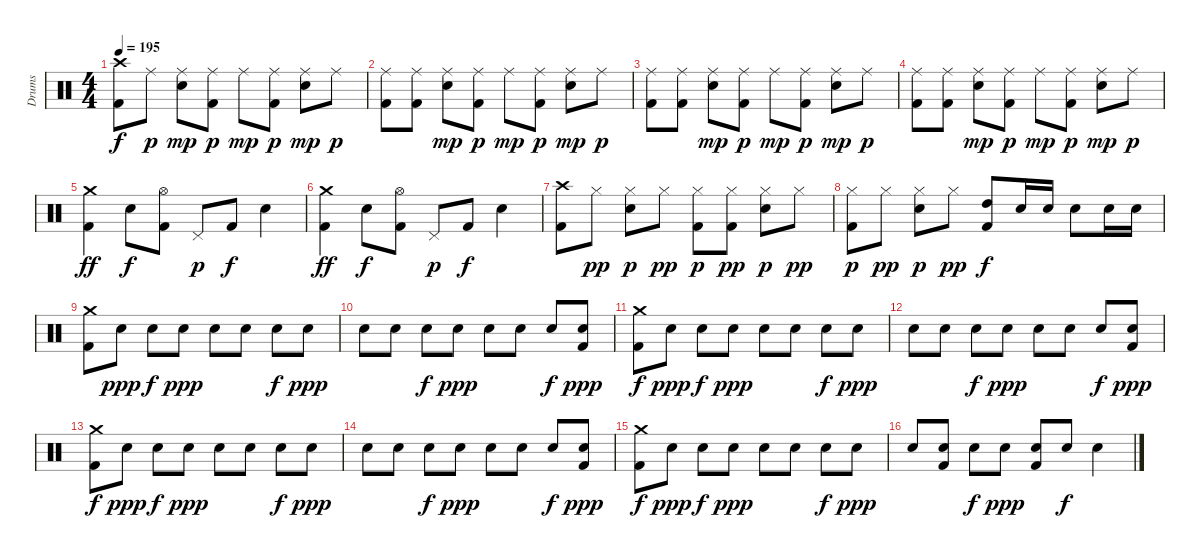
\track ("Drums" "Drums") {instrument percussion}
\staff {score}
\articulation defaults
\ts (4 4)
\tempo 195
\clef neutral
\ks c
("Crash high (hit)" "Kick (hit) 2").8{dy f} "Ride (middle)".8{dy p} ("Ride (middle)" "Electric Snare (hit)").8{dy mp} ("Ride (middle)" "Kick (hit) 2").8{dy p} "Ride (middle)".8{dy mp} ("Ride (middle)" "Kick (hit) 2").8{dy p} ("Ride (middle)" "Electric Snare (hit)").8{dy mp} "Ride (middle)".8{dy p} |
("Ride (middle)" "Kick (hit) 2").8 ("Ride (middle)" "Kick (hit) 2").8 ("Ride (middle)" "Electric Snare (hit)").8{dy mp} ("Ride (middle)" "Kick (hit) 2").8{dy p} "Ride (middle)".8{dy mp} ("Ride (middle)" "Kick (hit) 2").8{dy p} ("Ride (middle)" "Electric Snare (hit)").8{dy mp} "Ride (middle)".8{dy p} |
("Ride (middle)" "Kick (hit) 2").8 ("Ride (middle)" "Kick (hit) 2").8 ("Ride (middle)" "Electric Snare (hit)").8{dy mp} ("Ride (middle)" "Kick (hit) 2").8{dy p} "Ride (middle)".8{dy mp} ("Ride (middle)" "Kick (hit) 2").8{dy p} ("Ride (middle)" "Electric Snare (hit)").8{dy mp} "Ride (middle)".8{dy p} |
("Ride (middle)" "Kick (hit) 2").8 ("Ride (middle)" "Kick (hit) 2").8 ("Ride (middle)" "Electric Snare (hit)").8{dy mp} ("Ride (middle)" "Kick (hit) 2").8{dy p} "Ride (middle)".8{dy mp} ("Ride (middle)" "Kick (hit) 2").8{dy p} ("Ride (middle)" "Electric Snare (hit)").8{dy mp} "Ride (middle)".8{dy p} |
("Crash medium (hit)" "Kick (hit) 2").4{dy ff} "Electric Snare (hit)".8{dy f} ("Hi-Hat (open)" "Kick (hit) 2").8 "Pedal Hi-Hat (hit)".8{dy p} "Kick (hit) 2".8{dy f} "Electric Snare (hit)".4 |
("Crash medium (hit)" "Kick (hit) 2").4{dy ff} "Electric Snare (hit)".8{dy f} ("Hi-Hat (open)" "Kick (hit) 2").8 "Pedal Hi-Hat (hit)".8{dy p} "Kick (hit) 2".8{dy f} "Electric Snare (hit)".4 |
("Crash high (hit)" "Kick (hit) 2").8 "Hi-Hat (closed)".8{dy pp} ("Hi-Hat (closed)" "Electric Snare (hit)").8{dy p} "Hi-Hat (closed)".8{dy pp} ("Hi-Hat (closed)" "Kick (hit) 2").8{dy p} ("Hi-Hat (closed)" "Kick (hit) 2").8{dy pp} ("Hi-Hat (closed)" "Electric Snare (hit)").8{dy p} "Hi-Hat (closed)".8{dy pp} |
("Hi-Hat (closed)" "Kick (hit) 2").8{dy p} "Hi-Hat (closed)".8{dy pp} ("Hi-Hat (closed)" "Electric Snare (hit)").8{dy p} "Hi-Hat (closed)".8{dy pp} ("High Tom (hit)" "Kick (hit) 2").8{dy f} "Electric Snare (hit)".16 "Electric Snare (hit)".16 "Electric Snare (hit)".8 "Electric Snare (hit)".16 "Electric Snare (hit)".16 |
("Crash medium (hit)" "Kick (hit) 2").8 "Electric Snare (hit)".8{dy ppp} "Electric Snare (hit)".8{dy f} "Electric Snare (hit)".8{dy ppp} "Electric Snare (hit)".8 "Electric Snare (hit)".8 "Electric Snare (hit)".8{dy f} "Electric Snare (hit)".8{dy ppp} |
"Electric Snare (hit)".8 "Electric Snare (hit)".8 "Electric Snare (hit)".8{dy f} "Electric Snare (hit)".8{dy ppp} "Electric Snare (hit)".8 "Electric Snare (hit)".8 "Electric Snare (hit)".8{dy f} ("Electric Snare (hit)" "Kick (hit) 2").8{dy ppp} |
("Crash medium (hit)" "Kick (hit) 2").8{dy f} "Electric Snare (hit)".8{dy ppp} "Electric Snare (hit)".8{dy f} "Electric Snare (hit)".8{dy ppp} "Electric Snare (hit)".8 "Electric Snare (hit)".8 "Electric Snare (hit)".8{dy f} "Electric Snare (hit)".8{dy ppp} |
"Electric Snare (hit)".8 "Electric Snare (hit)".8 "Electric Snare (hit)".8{dy f} "Electric Snare (hit)".8{dy ppp} "Electric Snare (hit)".8 "Electric Snare (hit)".8 "Electric Snare (hit)".8{dy f} ("Electric Snare (hit)" "Kick (hit) 2").8{dy ppp} |
("Crash medium (hit)" "Kick (hit) 2").8{dy f} "Electric Snare (hit)".8{dy ppp} "Electric Snare (hit)".8{dy f} "Electric Snare (hit)".8{dy ppp} "Electric Snare (hit)".8 "Electric Snare (hit)".8 "Electric Snare (hit)".8{dy f} "Electric Snare (hit)".8{dy ppp} |
"Electric Snare (hit)".8 "Electric Snare (hit)".8 "Electric Snare (hit)".8{dy f} "Electric Snare (hit)".8{dy ppp} "Electric Snare (hit)".8 "Electric Snare (hit)".8 "Electric Snare (hit)".8{dy f} ("Electric Snare (hit)" "Kick (hit) 2").8{dy ppp} |
("Crash medium (hit)" "Kick (hit) 2").8{dy f} "Electric Snare (hit)".8{dy ppp} "Electric Snare (hit)".8{dy f} "Electric Snare (hit)".8{dy ppp} "Electric Snare (hit)".8 "Electric Snare (hit)".8 "Electric Snare (hit)".8{dy f} "Electric Snare (hit)".8{dy ppp} |
"Electric Snare (hit)".8 ("Electric Snare (hit)" "Kick (hit) 2").8 "Electric Snare (hit)".8{dy f} "Electric Snare (hit)".8{dy ppp} ("Electric Snare (hit)" "Kick (hit) 2").8 "Electric Snare (hit)".8{dy f} "Electric Snare (hit)".4
